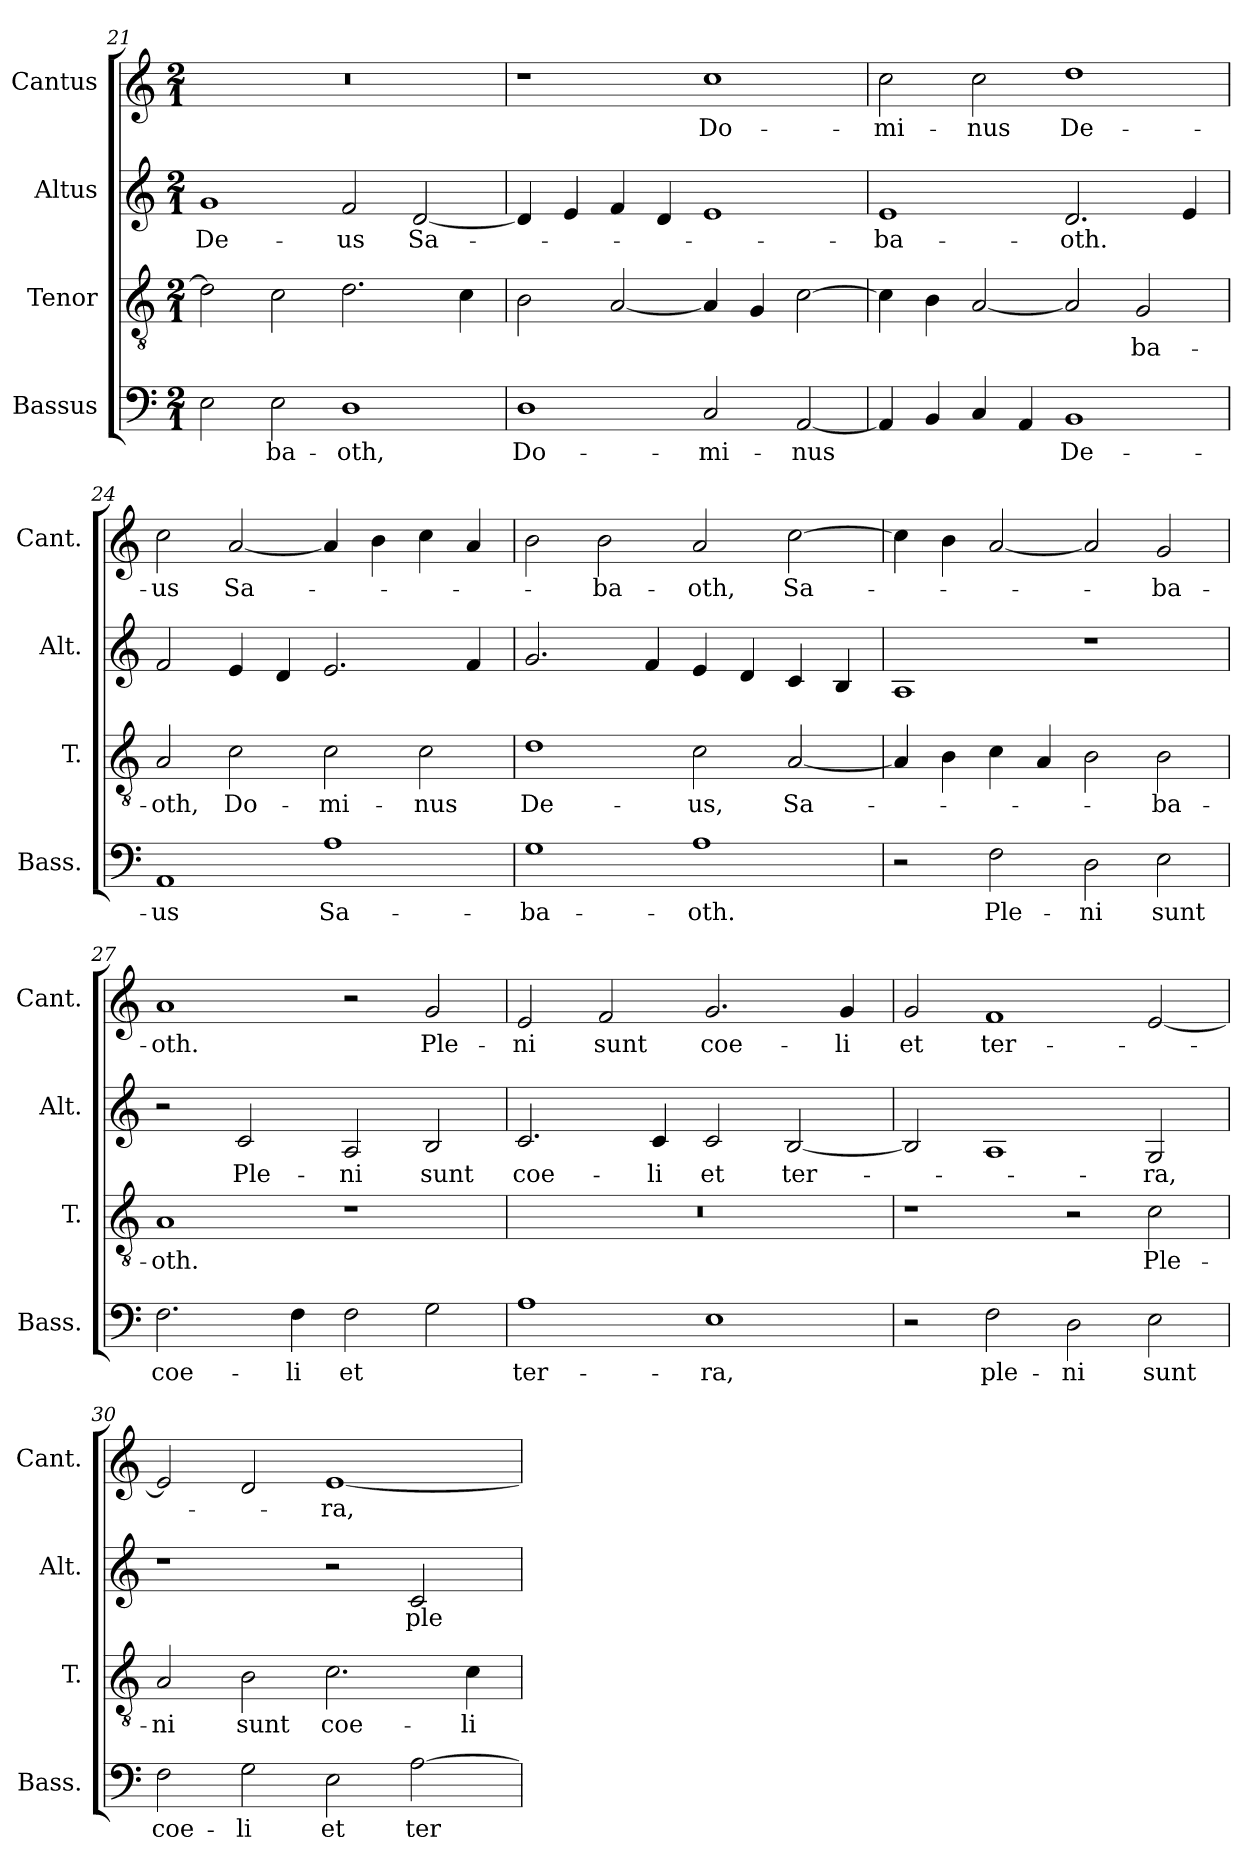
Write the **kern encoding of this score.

**kern	**text	**kern	**text	**kern	**text	**kern	**text
*part4	*part4	*part3	*part3	*part2	*part2	*part1	*part1
*staff4	*staff4	*staff3	*staff3	*staff2	*staff2	*staff1	*staff1
*I"Bassus	*	*I"Tenor	*	*I"Altus	*	*I"Cantus	*
*I'Bass.	*	*I'T.	*	*I'Alt.	*	*I'Cant.	*
*clefF4	*	*clefGv2	*	*clefG2	*	*clefG2	*
*	*	*ITrd7c12	*	*	*	*	*
*k[]	*	*k[]	*	*k[]	*	*k[]	*
*C:	*	*C:	*	*C:	*	*C:	*
*M2/1	*	*M2/1	*	*M2/1	*	*M2/1	*
=21	=21	=21	=21	=21	=21	=21	=21
2E\	.	2D\]	.	1g/	De-	0r	.
2E\	-ba-	2C\	.	.	.	.	.
1D\	-oth,	2.D\	.	2f/	-us	.	.
.	.	.	.	[2d/	Sa-	.	.
.	.	4C\	.	.	.	.	.
=22	=22	=22	=22	=22	=22	=22	=22
1D\	Do-	2BB\	.	4d/]	.	1r	.
.	.	.	.	4e/	.	.	.
.	.	[2AA/	.	4f/	.	.	.
.	.	.	.	4d/	.	.	.
2C/	-mi-	4AA/]	.	1e/	.	1cc\	Do-
.	.	4GG/	.	.	.	.	.
[2AA/	-nus	[2C\	.	.	.	.	.
=23	=23	=23	=23	=23	=23	=23	=23
4AA/]	.	4C\]	.	1e/	-ba-	2cc\	-mi-
4BB/	.	4BB\	.	.	.	.	.
4C/	.	[2AA/	.	.	.	2cc\	-nus
4AA/	.	.	.	.	.	.	.
1BB/	De-	2AA/]	.	2.d/	-oth.	1dd\	De-
.	.	2GG/	-ba-	.	.	.	.
.	.	.	.	4e/	.	.	.
=24	=24	=24	=24	=24	=24	=24	=24
1AA/	-us	2AA/	-oth,	2f/	.	2cc\	-us
.	.	2C\	Do-	4e/	.	[2a/	Sa-
.	.	.	.	4d/	.	.	.
1A\	Sa-	2C\	-mi-	2.e/	.	4a/]	.
.	.	.	.	.	.	4b\	.
.	.	2C\	-nus	.	.	4cc\	.
.	.	.	.	4f/	.	4a/	.
=25	=25	=25	=25	=25	=25	=25	=25
1G\	-ba-	1D\	De-	2.g/	.	2b\	.
.	.	.	.	.	.	2b\	-ba-
.	.	.	.	4f/	.	.	.
1A\	-oth.	2C\	-us,	4e/	.	2a/	-oth,
.	.	.	.	4d/	.	.	.
.	.	[2AA/	Sa-	4c/	.	[2cc\	Sa-
.	.	.	.	4B/	.	.	.
=26	=26	=26	=26	=26	=26	=26	=26
2r	.	4AA/]	.	1A/	.	4cc\]	.
.	.	4BB\	.	.	.	4b\	.
2F\	Ple-	4C\	.	.	.	[2a/	.
.	.	4AA/	.	.	.	.	.
2D\	-ni	2BB\	.	1r	.	2a/]	.
2E\	sunt	2BB\	-ba-	.	.	2g/	-ba-
=27	=27	=27	=27	=27	=27	=27	=27
2.F\	coe-	1AA/	-oth.	2r	.	1a/	-oth.
.	.	.	.	2c/	Ple-	.	.
4F\	-li	.	.	.	.	.	.
2F\	et	1r	.	2A/	-ni	2r	.
2G\	.	.	.	2B/	sunt	2g/	Ple-
=28	=28	=28	=28	=28	=28	=28	=28
1A\	ter-	0r	.	2.c/	coe-	2e/	-ni
.	.	.	.	.	.	2f/	sunt
.	.	.	.	4c/	-li	.	.
1E\	-ra,	.	.	2c/	et	2.g/	coe-
.	.	.	.	[2B/	ter-	.	.
.	.	.	.	.	.	4g/	-li
=29	=29	=29	=29	=29	=29	=29	=29
2r	.	1r	.	2B/]	.	2g/	et
2F\	ple-	.	.	1A/	.	1f/	ter-
2D\	-ni	2r	.	.	.	.	.
2E\	sunt	2C\	Ple-	2G/	-ra,	[2e/	.
=30	=30	=30	=30	=30	=30	=30	=30
2F\	coe-	2AA/	-ni	1r	.	2e/]	.
2G\	-li	2BB\	sunt	.	.	2d/	.
2E\	et	2.C\	coe-	2r	.	[1e/	-ra,
[2A\	ter-	.	.	2c/	ple-	.	.
.	.	4C\	-li	.	.	.	.
=	=	=	=	=	=	=	=
*-	*-	*-	*-	*-	*-	*-	*-
